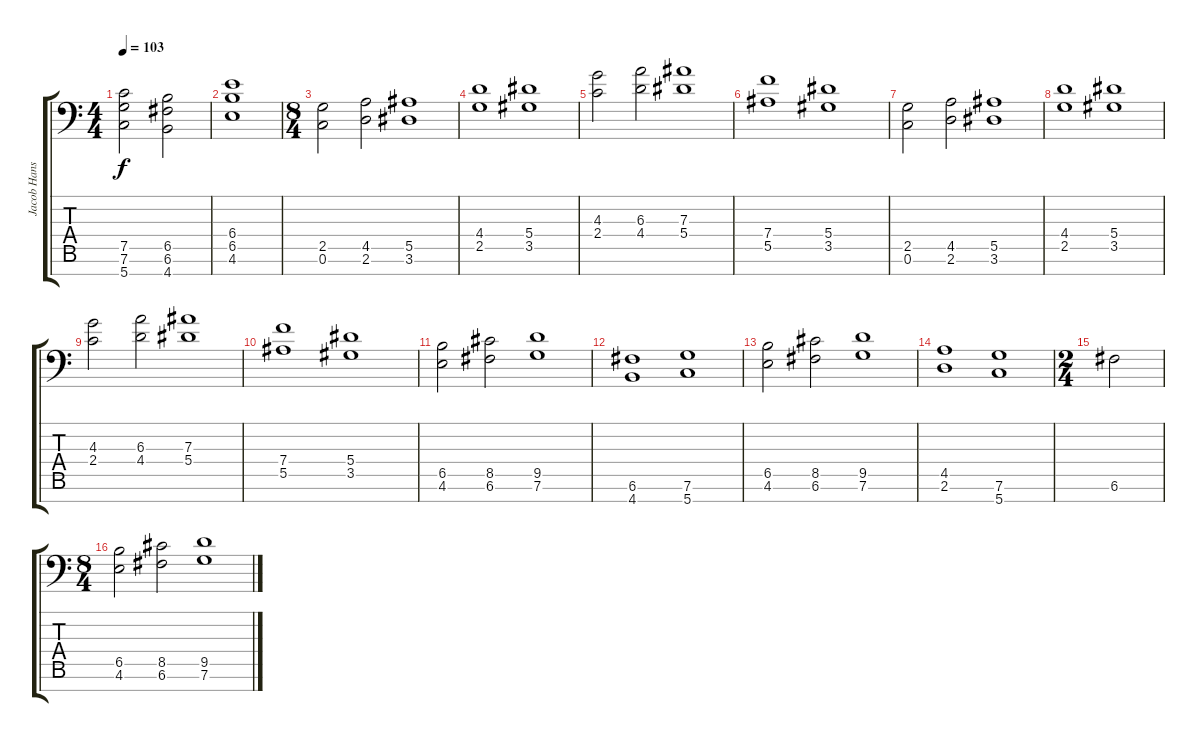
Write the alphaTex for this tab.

\track ("Jacob Hansen - rhythm guitars  " "Jacob Hans") {instrument distortionguitar}
\staff {score tabs}
\tuning (C4 G3 Eb3 Bb2 F2 C2 G1) {hide}
\ts (4 4)
\tempo 103
\clef f4
\ks c
(7.5 7.6 5.7).2{dy f volume 6} (6.5 6.6 4.7).2 |
(6.4 6.5 4.6).1 |
\ts (8 4)
(2.5 0.6).2 (4.5 2.6).2 (5.5 3.6).1 |
(4.4 2.5).1 (5.4 3.5).1 |
(4.3 2.4).2 (6.3 4.4).2 (7.3 5.4).1 |
(7.4 5.5).1 (5.4 3.5).1 |
(2.5 0.6).2 (4.5 2.6).2 (5.5 3.6).1 |
(4.4 2.5).1 (5.4 3.5).1 |
(4.3 2.4).2 (6.3 4.4).2 (7.3 5.4).1 |
(7.4 5.5).1 (5.4 3.5).1 |
(6.5 4.6).2{volume 8} (8.5 6.6).2 (9.5 7.6).1 |
(6.6 4.7).1 (7.6 5.7).1 |
(6.5 4.6).2 (8.5 6.6).2 (9.5 7.6).1 |
(4.5 2.6).1 (7.6 5.7).1 |
\ts (2 4)
6.6.2 |
\ts (8 4)
(6.5 4.6).2 (8.5 6.6).2 (9.5 7.6).1
